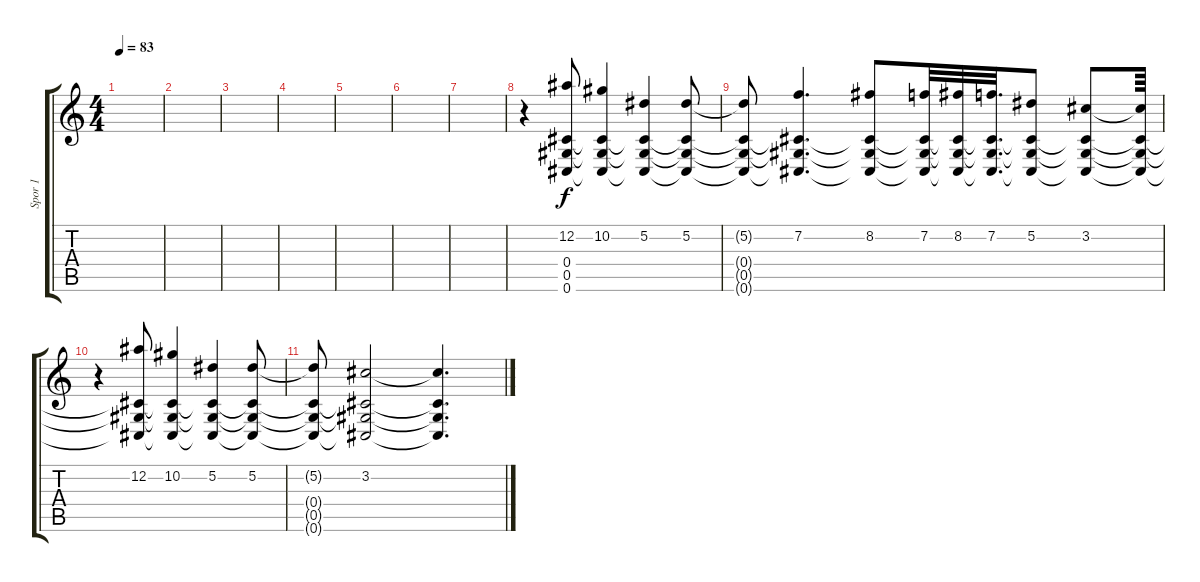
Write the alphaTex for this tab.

\track ("Spor 1" "Spor 1") {instrument acousticguitarsteel}
\staff {score tabs}
\tuning (Eb4 Bb3 Gb3 Db3 Ab2 Db2) {hide}
\ts (4 4)
\tempo 83
\clef g2
\ks c
|
|
|
|
|
|
|
r.4 (12.2 0.4 0.5 0.6).8 (10.2 0.4{t} 0.5{t} 0.6{t}).4 (5.2 0.4{t} 0.5{t} 0.6{t}).4 (5.2 0.4{t} 0.5{t} 0.6{t}).8 |
(5.2{t} 0.4{t} 0.5{t} 0.6{t}).8 (7.2 0.4{t} 0.5{t} 0.6{t}).4{d} (8.2 0.4{t} 0.5{t} 0.6{t}).8 (7.2 0.4{t} 0.5{t} 0.6{t}).32 (8.2 0.4{t} 0.5{t} 0.6{t}).32 (7.2 0.4{t} 0.5{t} 0.6{t}).32{d} (5.2 0.4{t} 0.5{t} 0.6{t}).8 (3.2 0.4{t} 0.5{t} 0.6{t}).8 (3.2{t} 0.4{t} 0.5{t} 0.6{t}).64 |
r.4 (12.2 0.4{t} 0.5{t} 0.6{t}).8 (10.2 0.4{t} 0.5{t} 0.6{t}).4 (5.2 0.4{t} 0.5{t} 0.6{t}).4 (5.2 0.4{t} 0.5{t} 0.6{t}).8 |
(5.2{t} 0.4{t} 0.5{t} 0.6{t}).8 (3.2 0.4{t} 0.5{t} 0.6{t}).2 (3.2{t} 0.4{t} 0.5{t} 0.6{t}).4{d}
